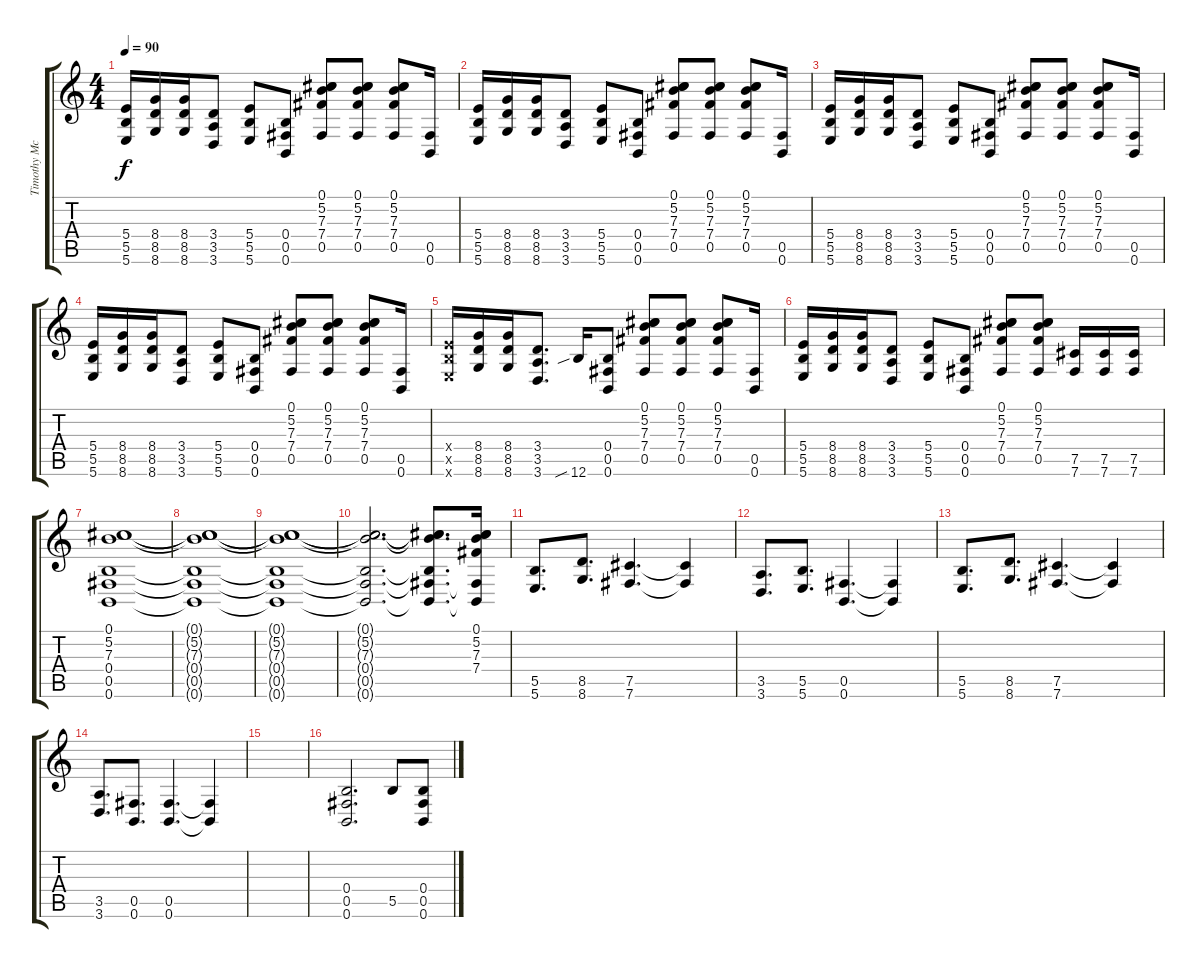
\track ("Timothy McTague" "Timothy Mc") {instrument distortionguitar}
\staff {score tabs}
\tuning (Db4 Ab3 E3 B2 Gb2 B1) {hide}
\ts (4 4)
\tempo 90
\clef g2
\ks c
(5.4 5.5 5.6).16{dy f} (8.4 8.5 8.6).16 (8.4 8.5 8.6).16 (3.4 3.5 3.6).8 (5.4 5.5 5.6).8 (0.4 0.5 0.6).8 (0.1 5.2 7.3 7.4 0.5).8 (0.1 5.2 7.3 7.4 0.5).8 (0.1 5.2 7.3 7.4 0.5).8 (0.5 0.6).16 |
(5.4 5.5 5.6).16 (8.4 8.5 8.6).16 (8.4 8.5 8.6).16 (3.4 3.5 3.6).8 (5.4 5.5 5.6).8 (0.4 0.5 0.6).8 (0.1 5.2 7.3 7.4 0.5).8 (0.1 5.2 7.3 7.4 0.5).8 (0.1 5.2 7.3 7.4 0.5).8 (0.5 0.6).16 |
(5.4 5.5 5.6).16 (8.4 8.5 8.6).16 (8.4 8.5 8.6).16 (3.4 3.5 3.6).8 (5.4 5.5 5.6).8 (0.4 0.5 0.6).8 (0.1 5.2 7.3 7.4 0.5).8 (0.1 5.2 7.3 7.4 0.5).8 (0.1 5.2 7.3 7.4 0.5).8 (0.5 0.6).16 |
(5.4 5.5 5.6).16 (8.4 8.5 8.6).16 (8.4 8.5 8.6).16 (3.4 3.5 3.6).8 (5.4 5.5 5.6).8 (0.4 0.5 0.6).8 (0.1 5.2 7.3 7.4 0.5).8 (0.1 5.2 7.3 7.4 0.5).8 (0.1 5.2 7.3 7.4 0.5).8 (0.5 0.6).16 |
(5.4{x} 5.5{x} 5.6{x}).16 (8.4 8.5 8.6).16 (8.4 8.5 8.6).16 (3.4 3.5 3.6).8{d} 12.6{sib}.16 (0.4 0.5 0.6).8 (0.1 5.2 7.3 7.4 0.5).8 (0.1 5.2 7.3 7.4 0.5).8 (0.1 5.2 7.3 7.4 0.5).8 (0.5 0.6).16 |
(5.4 5.5 5.6).16 (8.4 8.5 8.6).16 (8.4 8.5 8.6).16 (3.4 3.5 3.6).8 (5.4 5.5 5.6).8 (0.4 0.5 0.6).8 (0.1 5.2 7.3 7.4 0.5).8 (0.1 5.2 7.3 7.4 0.5).8 (7.5 7.6).16 (7.5 7.6).16 (7.5 7.6).16 |
(0.1 5.2 7.3 0.4 0.5 0.6).1 |
(0.1{t} 5.2{t} 7.3{t} 0.4{t} 0.5{t} 0.6{t}).1 |
(0.1{t} 5.2{t} 7.3{t} 0.4{t} 0.5{t} 0.6{t}).1 |
(0.1{t} 5.2{t} 7.3{t} 0.4{t} 0.5{t} 0.6{t}).2{d} (0.1{t} 5.2{t} 7.3{t} 0.4{t} 0.5{t} 0.6{t}).8{d} (0.1 5.2 7.3 7.4 0.5{t} 0.6{t}).16 |
(5.5 5.6).8{d} (8.5 8.6).8{d} (7.5 7.6).4{d} (7.5{t} 7.6{t}).4 |
(3.5 3.6).8{d} (5.5 5.6).8{d} (0.5 0.6).4{d} (0.5{t} 0.6{t}).4 |
(5.5 5.6).8{d} (8.5 8.6).8{d} (7.5 7.6).4{d} (7.5{t} 7.6{t}).4 |
(3.5 3.6).8{d} (0.5 0.6).8{d} (0.5 0.6).4{d} (0.5{t} 0.6{t}).4 |
|
(0.4 0.5 0.6).2{d} 5.5.8 (0.4 0.5 0.6).8
